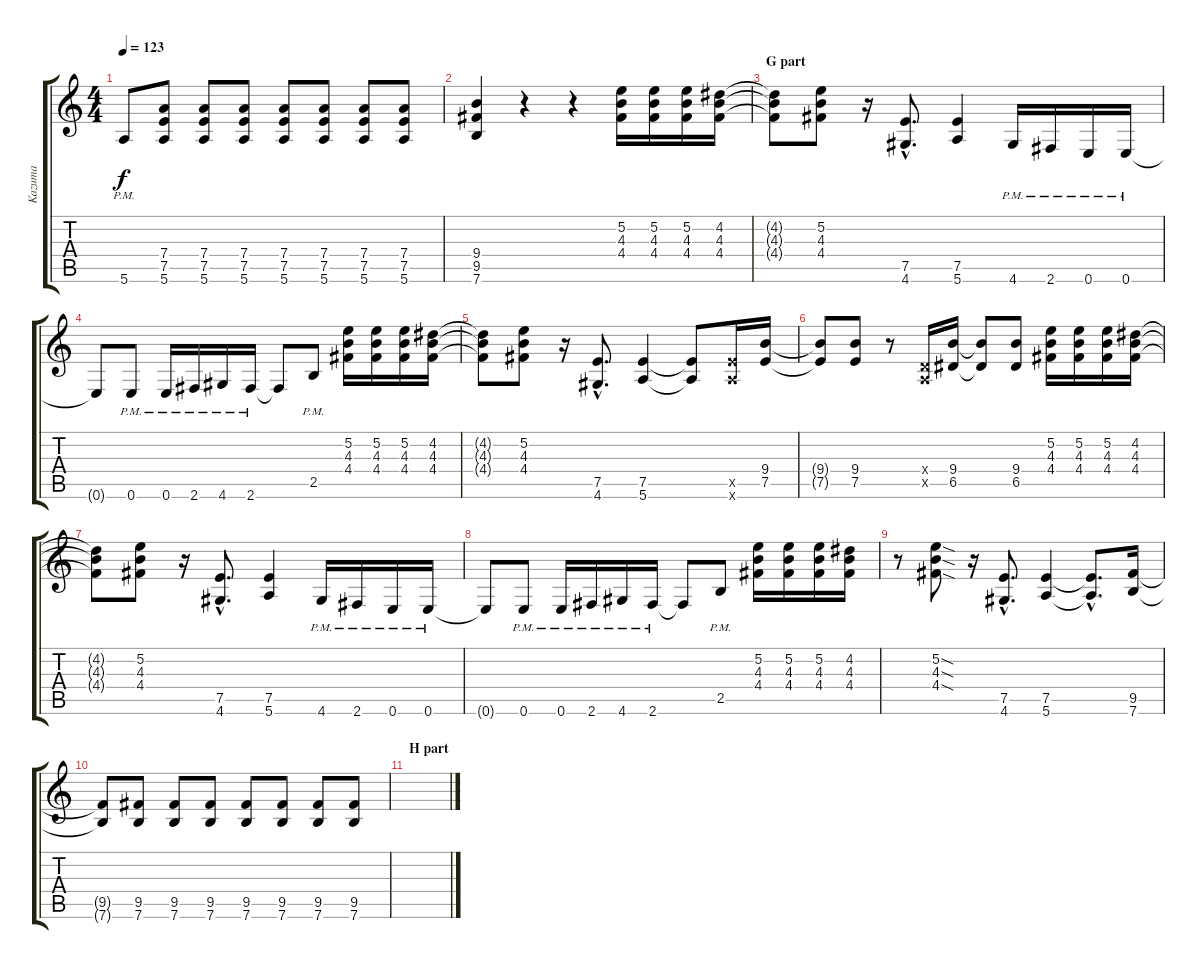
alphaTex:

\track ("Kazuma" "Kazuma") {instrument distortionguitar}
\staff {score tabs}
\tuning (E4 B3 G3 D3 A2 E2) {hide}
\ts (4 4)
\tempo 123
\clef g2
\ks c
5.6{pm}.8{dy f} (7.4 7.5 5.6).8 (7.4 7.5 5.6).8 (7.4 7.5 5.6).8 (7.4 7.5 5.6).8 (7.4 7.5 5.6).8 (7.4 7.5 5.6).8 (7.4 7.5 5.6).8 |
(9.4 9.5 7.6).4 r.4 r.4 (5.2 4.3 4.4).16 (5.2 4.3 4.4).16 (5.2 4.3 4.4).16 (4.2 4.3 4.4).16 |
\section ("" "G part")
(4.2{t} 4.3{t} 4.4{t}).8 (5.2 4.3 4.4).8 r.16 (7.5{hac} 4.6{hac}).8{d} (7.5 5.6).4 4.6{pm}.16 2.6{pm}.16 0.6{pm}.16 0.6{pm}.16 |
0.6{t}.8 0.6{pm}.8 0.6{pm}.16 2.6{pm}.16 4.6{pm}.16 2.6{pm}.16 2.6{t}.8 2.5{pm}.8 (5.2 4.3 4.4).16 (5.2 4.3 4.4).16 (5.2 4.3 4.4).16 (4.2 4.3 4.4).16 |
(4.2{t} 4.3{t} 4.4{t}).8 (5.2 4.3 4.4).8 r.16 (7.5{hac} 4.6{hac}).8{d} (7.5 5.6).4 (7.5{t} 5.6{t}).8 (7.5{x} 5.6{x}).16 (9.4 7.5).16 |
(9.4{t} 7.5{t}).8 (9.4 7.5).8 r.8 (0.4{x} 0.5{x}).16 (9.4 6.5).16 (9.4{t} 6.5{t}).8 (9.4 6.5).8 (5.2 4.3 4.4).16 (5.2 4.3 4.4).16 (5.2 4.3 4.4).16 (4.2 4.3 4.4).16 |
(4.2{t} 4.3{t} 4.4{t}).8 (5.2 4.3 4.4).8 r.16 (7.5{hac} 4.6{hac}).8{d} (7.5 5.6).4 4.6{pm}.16 2.6{pm}.16 0.6{pm}.16 0.6{pm}.16 |
0.6{t}.8 0.6{pm}.8 0.6{pm}.16 2.6{pm}.16 4.6{pm}.16 2.6{pm}.16 2.6{t}.8 2.5{pm}.8 (5.2 4.3 4.4).16 (5.2 4.3 4.4).16 (5.2 4.3 4.4).16 (4.2 4.3 4.4).16 |
r.8 (5.2{sod} 4.3{sod} 4.4{sod}).8 r.16 (7.5{hac} 4.6{hac}).8{d} (7.5 5.6).4 (7.5{hac t} 5.6{hac t}).8{d} (9.5 7.6).16 |
(9.5{t} 7.6{t}).8 (9.5 7.6).8 (9.5 7.6).8 (9.5 7.6).8 (9.5 7.6).8 (9.5 7.6).8 (9.5 7.6).8 (9.5 7.6).8 |
\section ("" "H part")
